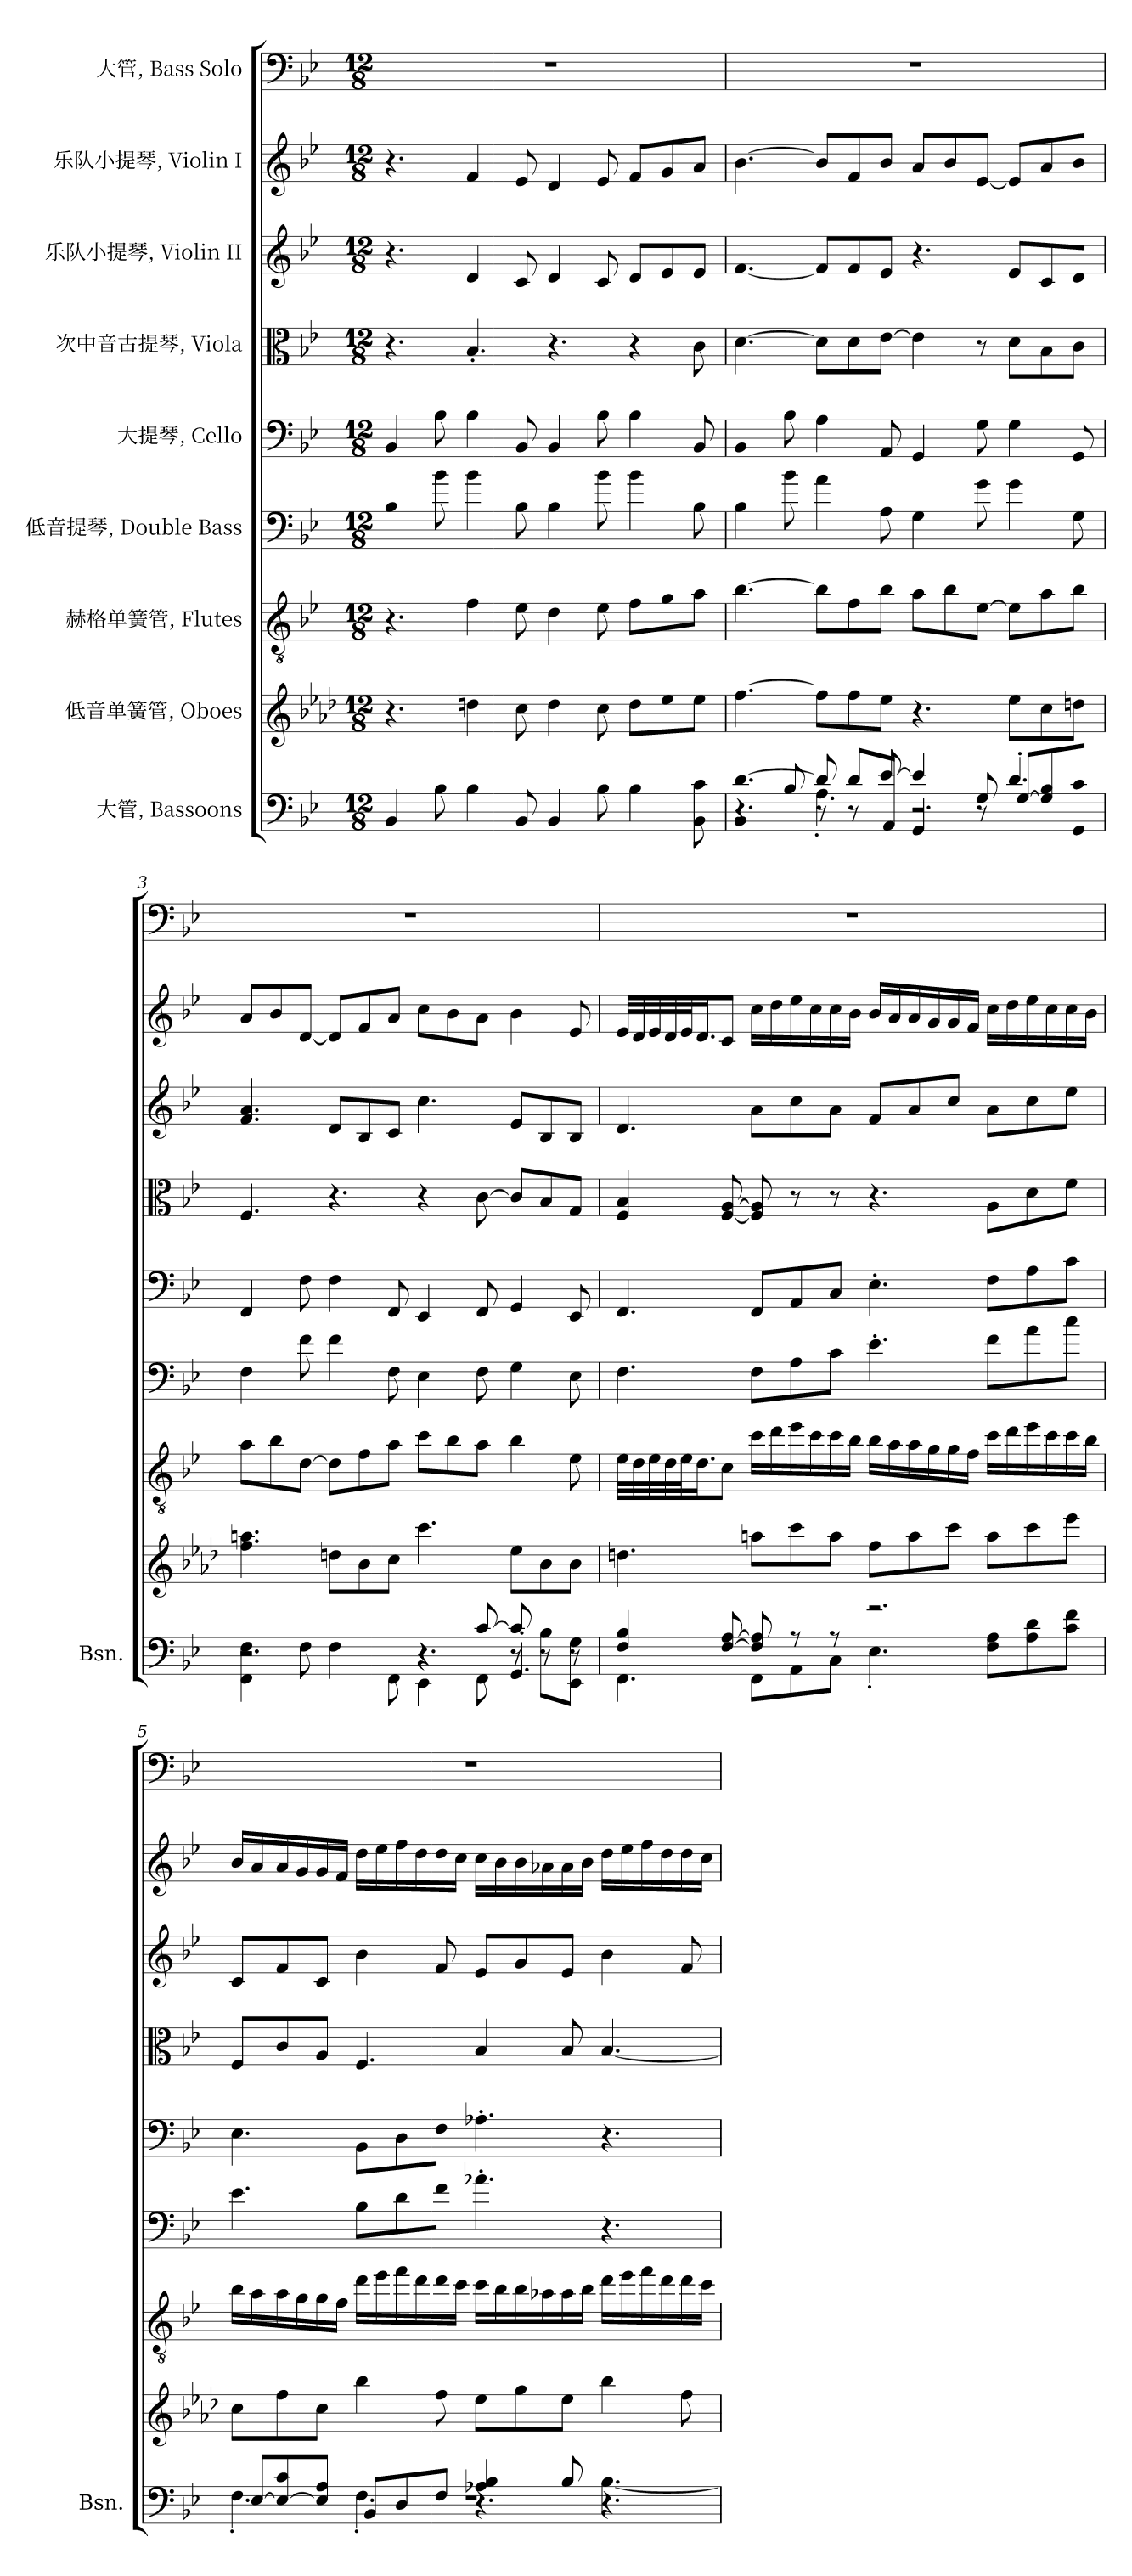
**kern	**kern	**kern	**kern	**kern	**kern	**kern	**kern	**kern
*part9	*part8	*part7	*part6	*part5	*part4	*part3	*part2	*part1
*staff9	*staff8	*staff7	*staff6	*staff5	*staff4	*staff3	*staff2	*staff1
*I"大管, Bassoons	*I"低音单簧管, Oboes	*I"赫格单簧管, Flutes	*I"低音提琴, Double Bass	*I"大提琴, Cello	*I"次中音古提琴, Viola	*I"乐队小提琴, Violin II	*I"乐队小提琴, Violin I	*I"大管, Bass Solo
*I'Bsn.	*	*	*	*	*	*	*	*
*clefF4	*clefG2	*clefGv2	*clefF4	*clefF4	*clefC3	*clefG2	*clefG2	*clefF4
*	*ITrd8c14	*	*ITrd7c12	*	*	*	*	*
*k[b-e-]	*k[b-e-a-d-]	*k[b-e-]	*k[b-e-]	*k[b-e-]	*k[b-e-]	*k[b-e-]	*k[b-e-]	*k[b-e-]
*M12/8	*M12/8	*M12/8	*M12/8	*M12/8	*M12/8	*M12/8	*M12/8	*M12/8
*MM78	*MM78	*MM78	*MM78	*MM78	*MM78	*MM78	*MM78	*MM78
=1	=1	=1	=1	=1	=1	=1	=1	=1
4BB-/	4.r	4.r	4BB-\	4BB-/	4.r	4.r	4.r	1.r
8B-\	.	.	8B-\	8B-\	.	.	.	.
4B-\	4dn\	4f\	4B-\	4B-\	4.B-'/	4d/	4f/	.
8BB-/	8c\	8e-\	8BB-\	8BB-/	.	8c/	8e-/	.
4BB-/	4d\	4d\	4BB-\	4BB-/	4.r	4d/	4d/	.
8B-\	8c\	8e-\	8B-\	8B-\	.	8c/	8e-/	.
4B-\	8d\L	8f\L	4B-\	4B-\	4r	8d/L	8f/L	.
.	8e-\	8g\	.	.	.	8e-/	8g/	.
8BB-\ 8c\	8e-\J	8a\J	8BB-\	8BB-/	8c\	8e-/J	8a/J	.
=2	=2	=2	=2	=2	=2	=2	=2	=2
*^	*	*	*	*	*	*	*	*
*	*^	*	*	*	*	*	*	*	*
[4.d/	4.r	4BB-/	[4.f\	[4.b-\	4BB-\	4BB-/	[4.d\	[4.f/	[4.b-\	1.r
.	.	8B-/	.	.	8B-\	8B-\	.	.	.	.
8d/]	4.A'\	8r	8f\L]	8b-\L]	4A\	4A\	8d\L]	8f/L]	8b-/L]	.
8r	.	8d/L	8f\	8f\	.	.	8d\	8f/	8f/	.
[8e-/	.	8AA/J	8e-\J	8b-\J	8AA\	8AA/	[8e-\J	8e-/J	8b-/J	.
4e-/]	2.r	4GG/	4.r	8a\L	4GG\	4GG/	4e-\]	4.r	8a/L	.
.	.	.	.	8b-\	.	.	.	.	8b-/	.
8r	.	8G/	.	[8e-\J	8G\	8G\	8r	.	[8e-/J	.
4.d'/	.	[8G/L	8e-\L	8e-\L]	4G\	4G\	8d\L	8e-/L	8e-/L]	.
.	.	8G/] 8B-/	8c\	8a\	.	.	8B-\	8c/	8a/	.
.	.	8GG/ 8c/J	8dn\J	8b-\J	8GG\	8GG/	8c\J	8d/J	8b-/J	.
!!LO:PB:g=z
=3	=3	=3	=3	=3	=3	=3	=3	=3	=3	=3
2.r	4FF\ 4F\	2.r	4.f\ 4.an\	8a\L	4FF\	4FF/	4.F/	4.f/ 4.a/	8a/L	1.r
.	.	.	.	8b-\	.	.	.	.	8b-/	.
.	8F\	.	.	[8d\J	8F\	8F\	.	.	[8d/J	.
.	4F\	.	8dn\L	8d\L]	4F\	4F\	4.r	8d/L	8d/L]	.
.	.	.	8B-\	8f\	.	.	.	8B-/	8f/	.
.	8FF\	.	8c\J	8a\J	8FF\	8FF/	.	8c/J	8a/J	.
4r	4EE-\	4.r	4.cc\	8cc\L	4EE-\	4EE-/	4r	4.cc\	8cc\L	.
.	.	.	.	8b-\	.	.	.	.	8b-\	.
[8c/	8FF\	.	.	8a\J	8FF\	8FF/	[8c\	.	8a\J	.
8c/]	8r	4.GG'/	8e-\L	4b-\	4GG\	4GG/	8c/L]	8e-/L	4b-\	.
8r	8B-\L	.	8B-\	.	.	.	8B-/	8B-/	.	.
8r	8EE-\ 8G\J	.	8B-\J	8e-\	8EE-\	8EE-/	8G/J	8B-/J	8e-/	.
*	*v	*v	*	*	*	*	*	*	*	*
!!LO:PB:g=z
=4	=4	=4	=4	=4	=4	=4	=4	=4	=4
4F/ 4B-/	4.FF\	4.dn\	32e-\LLL	4.FF\	4.FF/	4F/ 4B-/	4.d/	32e-/LLL	1.r
.	.	.	32d\	.	.	.	.	32d/	.
.	.	.	32e-\	.	.	.	.	32e-/	.
.	.	.	32d\	.	.	.	.	32d/	.
.	.	.	32e-\J	.	.	.	.	32e-/J	.
.	.	.	16.d\J	.	.	.	.	16.d/J	.
[8F/ [8A/	.	.	8c\J	.	.	[8F/ [8A/	.	8c/J	.
8F/] 8A/]	8FF\L	8an\L	16cc\LL	8FF\L	8FF/L	8F/] 8A/]	8a\L	16cc\LL	.
.	.	.	16dd\	.	.	.	.	16dd\	.
8r	8AA\	8cc\	16ee-\	8AA\	8AA/	8r	8cc\	16ee-\	.
.	.	.	16cc\	.	.	.	.	16cc\	.
8r	8C\J	8a\J	16cc\	8C\J	8C/J	8r	8a\J	16cc\	.
.	.	.	16b-\JJ	.	.	.	.	16b-\JJ	.
2.r	4.E-'\	8f\L	16b-\LL	4.E-'\	4.E-'\	4.r	8f/L	16b-/LL	.
.	.	.	16a\	.	.	.	.	16a/	.
.	.	8a\	16a\	.	.	.	8a/	16a/	.
.	.	.	16g\	.	.	.	.	16g/	.
.	.	8cc\J	16g\	.	.	.	8cc/J	16g/	.
.	.	.	16f\JJ	.	.	.	.	16f/JJ	.
.	8F\ 8A\L	8a\L	16cc\LL	8F\L	8F\L	8A\L	8a\L	16cc\LL	.
.	.	.	16dd\	.	.	.	.	16dd\	.
.	8A\ 8d\	8cc\	16ee-\	8A\	8A\	8d\	8cc\	16ee-\	.
.	.	.	16cc\	.	.	.	.	16cc\	.
.	8c\ 8f\J	8ee-\J	16cc\	8c\J	8c\J	8f\J	8ee-\J	16cc\	.
.	.	.	16b-\JJ	.	.	.	.	16b-\JJ	.
!!LO:PB:g=z
=5	=5	=5	=5	=5	=5	=5	=5	=5	=5
*	*^	*	*	*	*	*	*	*	*
1.r	4.F'\	[8E-/L	8c\L	16b-\LL	4.E-\	4.E-\	8F/L	8c/L	16b-/LL	1.r
.	.	.	.	16a\	.	.	.	.	16a/	.
.	.	8E-/_ 8c/	8f\	16a\	.	.	8c/	8f/	16a/	.
.	.	.	.	16g\	.	.	.	.	16g/	.
.	.	8E-/] 8A/J	8c\J	16g\	.	.	8A/J	8c/J	16g/	.
.	.	.	.	16f\JJ	.	.	.	.	16f/JJ	.
.	4.F'\	8BB-/L	4b-\	16dd\LL	8BB-\L	8BB-\L	4.F/	4b-\	16dd\LL	.
.	.	.	.	16ee-\	.	.	.	.	16ee-\	.
.	.	8D/	.	16ff\	8D\	8D\	.	.	16ff\	.
.	.	.	.	16dd\	.	.	.	.	16dd\	.
.	.	8F/J	8f\	16dd\	8F\J	8F\J	.	8f/	16dd\	.
.	.	.	.	16cc\JJ	.	.	.	.	16cc\JJ	.
.	4.r	4A-X/ 4B-/	8e-\L	16cc\LL	4.A-X'\	4.A-X'\	4B-/	8e-/L	16cc\LL	.
.	.	.	.	16b-\	.	.	.	.	16b-\	.
.	.	.	8g\	16b-\	.	.	.	8g/	16b-\	.
.	.	.	.	16a-X\	.	.	.	.	16a-X\	.
.	.	8B-/	8e-\J	16a-\	.	.	8B-/	8e-/J	16a-\	.
.	.	.	.	16b-\JJ	.	.	.	.	16b-\JJ	.
.	[4.B-\	4.r	4b-\	16dd\LL	4.r	4.r	[4.B-/	4b-\	16dd\LL	.
.	.	.	.	16ee-\	.	.	.	.	16ee-\	.
.	.	.	.	16ff\	.	.	.	.	16ff\	.
.	.	.	.	16dd\	.	.	.	.	16dd\	.
.	.	.	8f\	16dd\	.	.	.	8f/	16dd\	.
.	.	.	.	16cc\JJ	.	.	.	.	16cc\JJ	.
*v	*v	*v	*	*	*	*	*	*	*	*
=	=	=	=	=	=	=	=	=
*-	*-	*-	*-	*-	*-	*-	*-	*-
